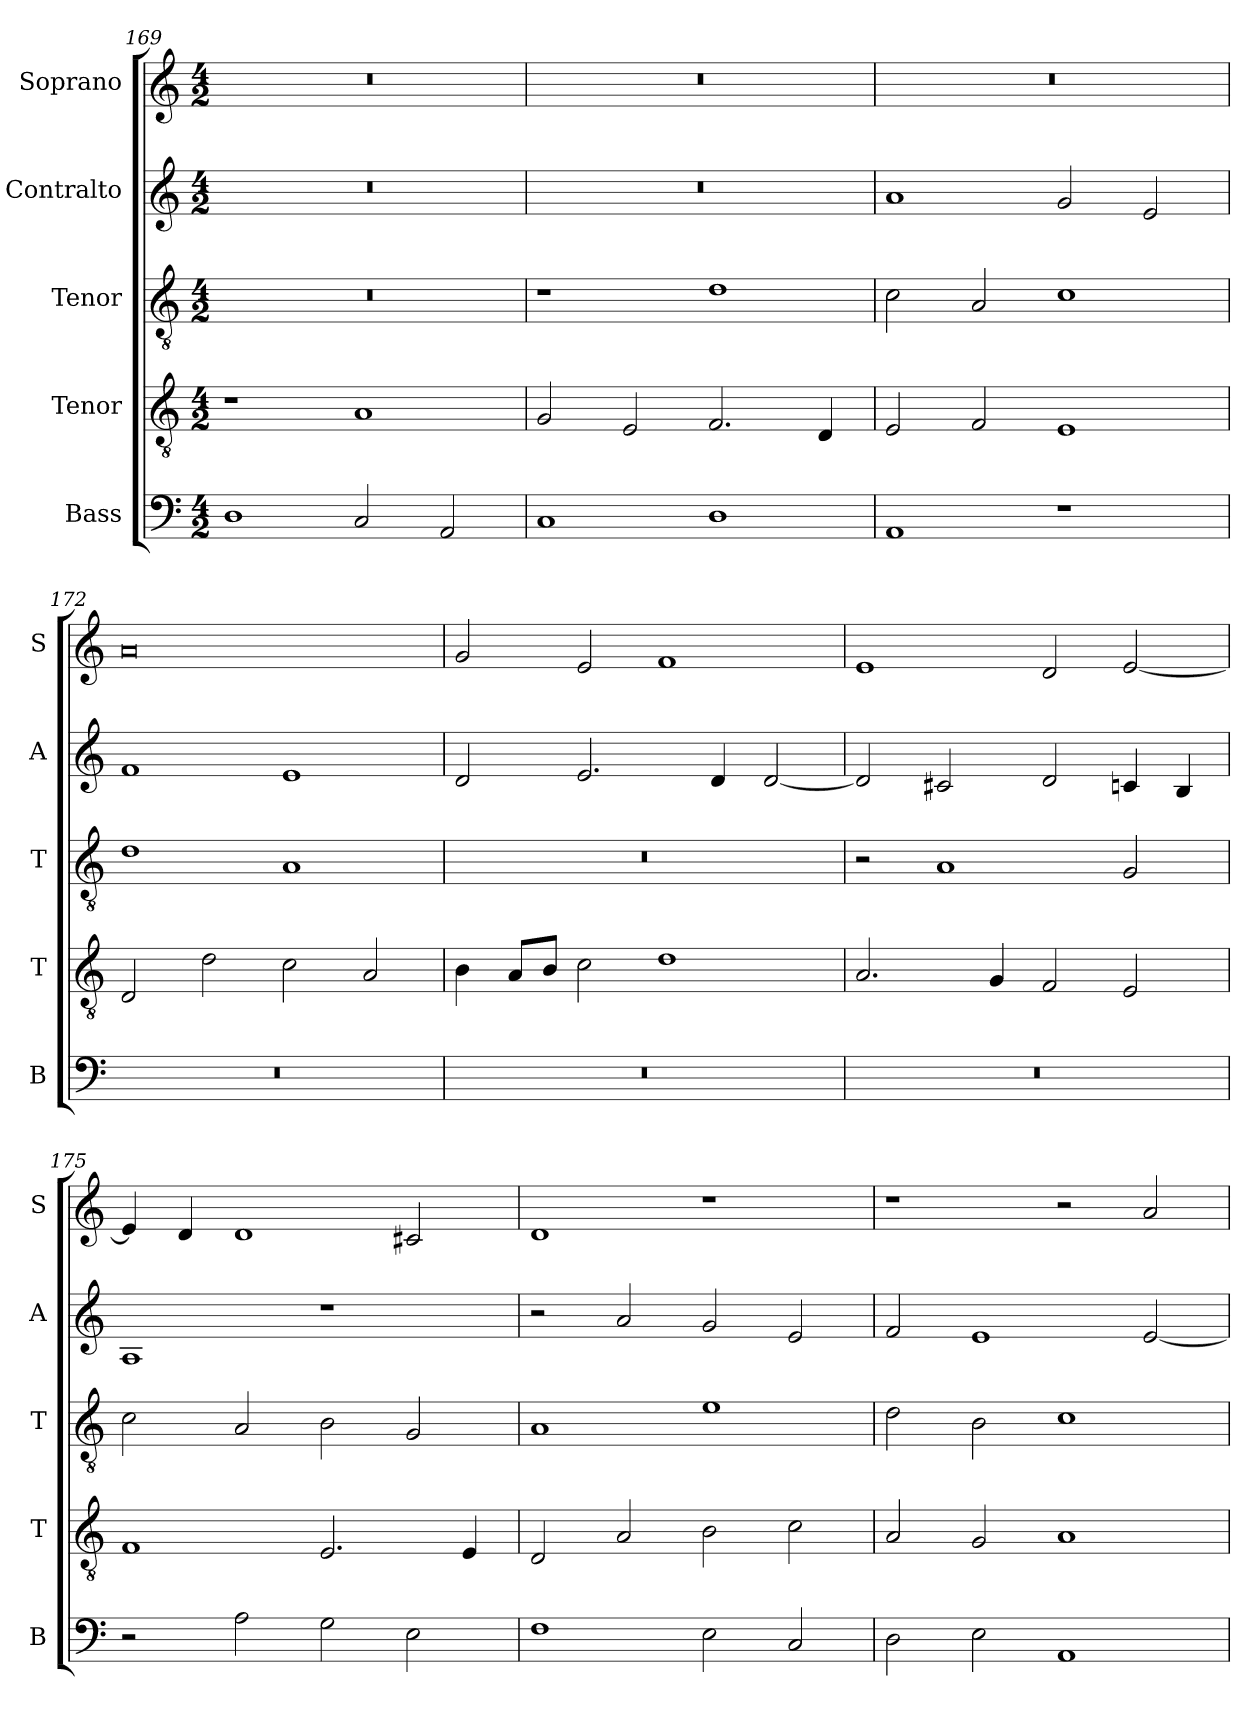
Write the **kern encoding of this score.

**kern	**kern	**kern	**kern	**kern
*part5	*part4	*part3	*part2	*part1
*staff5	*staff4	*staff3	*staff2	*staff1
*I"Bass	*I"Tenor	*I"Tenor	*I"Contralto	*I"Soprano
*I'B	*I'T	*I'T	*I'A	*I'S
*clefF4	*clefGv2	*clefGv2	*clefG2	*clefG2
*k[]	*k[]	*k[]	*k[]	*k[]
*D:dor	*D:dor	*D:dor	*D:dor	*D:dor
*M4/2	*M4/2	*M4/2	*M4/2	*M4/2
=169	=169	=169	=169	=169
1D	1r	0r	0r	0r
2C	1A	.	.	.
2AA	.	.	.	.
=170	=170	=170	=170	=170
1C	2G	1r	0r	0r
.	2E	.	.	.
1D	2.F	1d	.	.
.	4D	.	.	.
=171	=171	=171	=171	=171
1AA	2E	2c	1a	0r
.	2F	2A	.	.
1r	1E	1c	2g	.
.	.	.	2e	.
=172	=172	=172	=172	=172
0r	2D	1d	1f	0a
.	2d	.	.	.
.	2c	1A	1e	.
.	2A	.	.	.
=173	=173	=173	=173	=173
0r	4B	0r	2d	2g
.	8A/L	.	.	.
.	8B/J	.	.	.
.	2c	.	2.e	2e
.	1d	.	.	1f
.	.	.	4d	.
.	.	.	[2d	.
=174	=174	=174	=174	=174
0r	2.A	2r	2d]	1e
.	.	1A	2c#X	.
.	4G	.	.	.
.	2F	.	2d	2d
.	2E	2G	4cn	[2e
.	.	.	4B	.
=175	=175	=175	=175	=175
2r	1F	2c	1A	4e]
.	.	.	.	4d
2A	.	2A	.	1d
2G	2.E	2B	1r	.
2E	.	2G	.	2c#X
.	4E	.	.	.
=176	=176	=176	=176	=176
1F	2D	1A	2r	1d
.	2A	.	2a	.
2E	2B	1e	2g	1r
2C	2c	.	2e	.
=177	=177	=177	=177	=177
2D	2A	2d	2f	1r
2E	2G	2B	1e	.
1AA	1A	1c	.	2r
.	.	.	[2e	2a
=	=	=	=	=
*-	*-	*-	*-	*-
